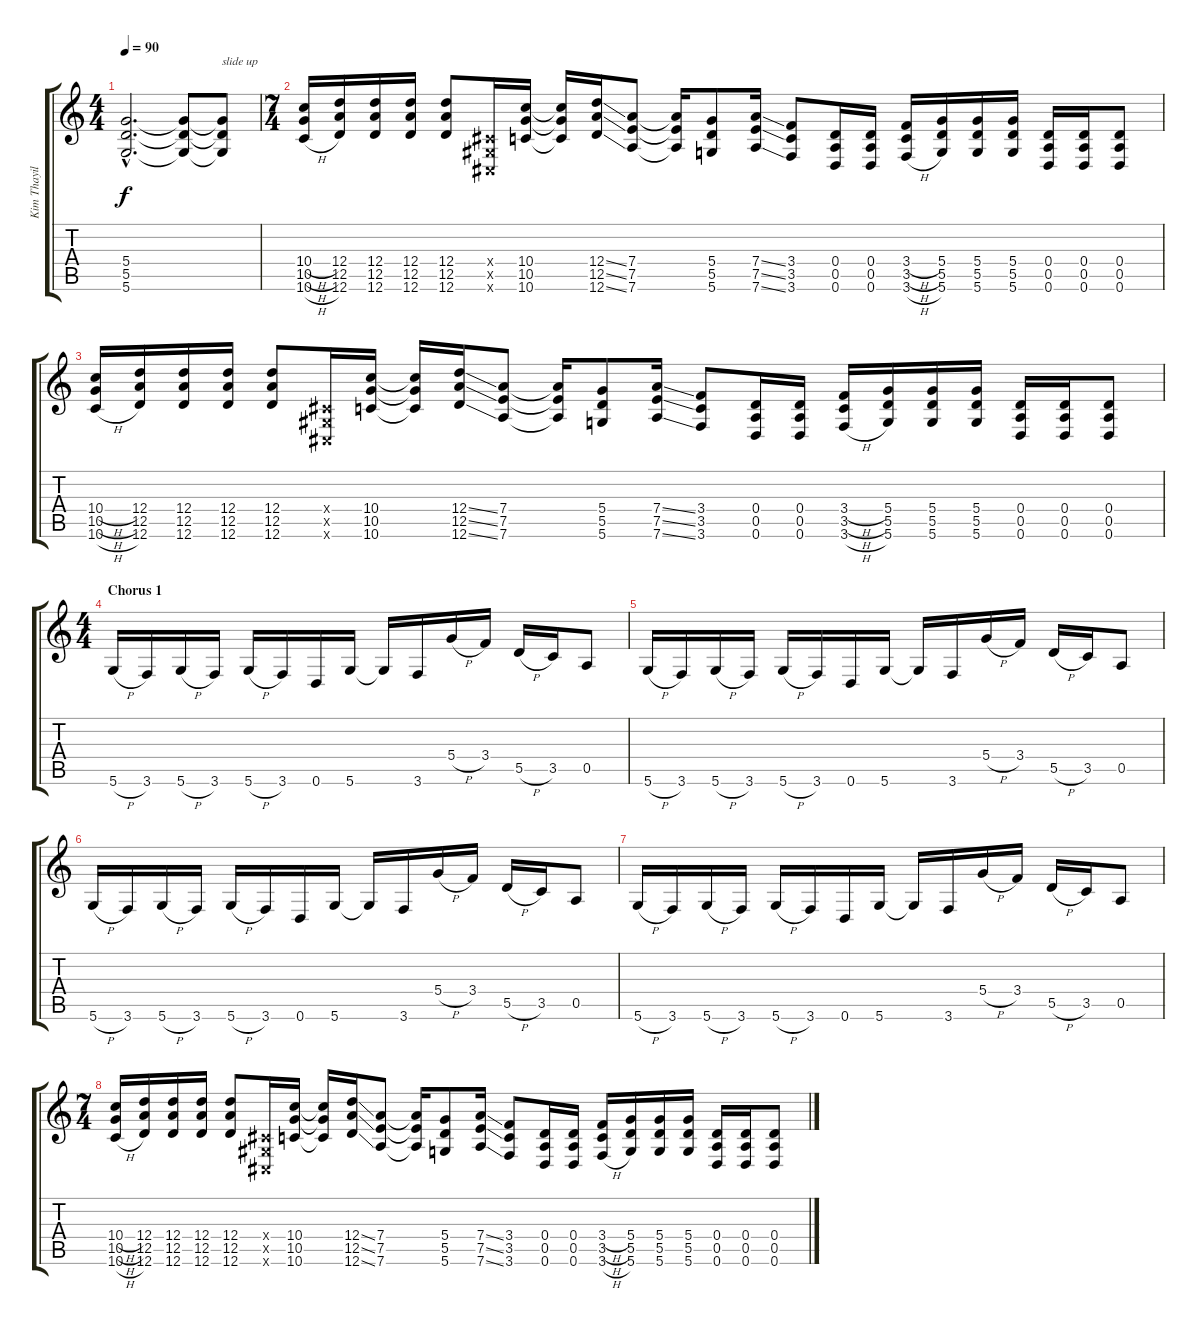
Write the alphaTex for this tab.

\track ("Kim Thayil" "Kim Thayil") {instrument overdrivenguitar}
\staff {score tabs}
\tuning (E4 B3 G3 D3 A2 D2) {hide}
\ts (4 4)
\tempo 90
\clef g2
\ks c
(5.4{hac t} 5.5{hac t} 5.6{hac t}).2{d dy f} (5.4{t} 5.5{t} 5.6{t}).8 (5.4{t} 5.5{t} 5.6{t}).8{txt "slide up"} |
\ts (7 4)
(10.4{h} 10.5{h} 10.6{h}).16 (12.4 12.5 12.6).16 (12.4 12.5 12.6).16 (12.4 12.5 12.6).16 (12.4 12.5 12.6).8 (-1.4{x} -1.5{x} -1.6{x}).16 (10.4 10.5 10.6).16 (10.4{t} 10.5{t} 10.6{t}).16 (12.4{ss} 12.5{ss} 12.6{ss}).16 (7.4 7.5 7.6).8 (7.4{t} 7.5{t} 7.6{t}).16 (5.4 5.5 5.6).8 (7.4{ss} 7.5{ss} 7.6{ss}).16 (3.4 3.5 3.6).8 (0.4 0.5 0.6).16 (0.4 0.5 0.6).16 (3.4{h} 3.5{h} 3.6{h}).16 (5.4 5.5 5.6).16 (5.4 5.5 5.6).16 (5.4 5.5 5.6).16 (0.4 0.5 0.6).16 (0.4 0.5 0.6).16 (0.4 0.5 0.6).8 |
(10.4{h} 10.5{h} 10.6{h}).16 (12.4 12.5 12.6).16 (12.4 12.5 12.6).16 (12.4 12.5 12.6).16 (12.4 12.5 12.6).8 (-1.4{x} -1.5{x} -1.6{x}).16 (10.4 10.5 10.6).16 (10.4{t} 10.5{t} 10.6{t}).16 (12.4{ss} 12.5{ss} 12.6{ss}).16 (7.4 7.5 7.6).8 (7.4{t} 7.5{t} 7.6{t}).16 (5.4 5.5 5.6).8 (7.4{ss} 7.5{ss} 7.6{ss}).16 (3.4 3.5 3.6).8 (0.4 0.5 0.6).16 (0.4 0.5 0.6).16 (3.4{h} 3.5{h} 3.6{h}).16 (5.4 5.5 5.6).16 (5.4 5.5 5.6).16 (5.4 5.5 5.6).16 (0.4 0.5 0.6).16 (0.4 0.5 0.6).16 (0.4 0.5 0.6).8 |
\ts (4 4)
\section ("" "Chorus 1")
5.6{h}.16 3.6.16 5.6{h}.16 3.6.16 5.6{h}.16 3.6.16 0.6.16 5.6.16 5.6{t}.16 3.6.16 5.4{h}.16 3.4.16 5.5{h}.16 3.5.16 0.5.8 |
5.6{h}.16 3.6.16 5.6{h}.16 3.6.16 5.6{h}.16 3.6.16 0.6.16 5.6.16 5.6{t}.16 3.6.16 5.4{h}.16 3.4.16 5.5{h}.16 3.5.16 0.5.8 |
5.6{h}.16 3.6.16 5.6{h}.16 3.6.16 5.6{h}.16 3.6.16 0.6.16 5.6.16 5.6{t}.16 3.6.16 5.4{h}.16 3.4.16 5.5{h}.16 3.5.16 0.5.8 |
5.6{h}.16 3.6.16 5.6{h}.16 3.6.16 5.6{h}.16 3.6.16 0.6.16 5.6.16 5.6{t}.16 3.6.16 5.4{h}.16 3.4.16 5.5{h}.16 3.5.16 0.5.8 |
\ts (7 4)
(10.4{h} 10.5{h} 10.6{h}).16 (12.4 12.5 12.6).16 (12.4 12.5 12.6).16 (12.4 12.5 12.6).16 (12.4 12.5 12.6).8 (-1.4{x} -1.5{x} -1.6{x}).16 (10.4 10.5 10.6).16 (10.4{t} 10.5{t} 10.6{t}).16 (12.4{ss} 12.5{ss} 12.6{ss}).16 (7.4 7.5 7.6).8 (7.4{t} 7.5{t} 7.6{t}).16 (5.4 5.5 5.6).8 (7.4{ss} 7.5{ss} 7.6{ss}).16 (3.4 3.5 3.6).8 (0.4 0.5 0.6).16 (0.4 0.5 0.6).16 (3.4{h} 3.5{h} 3.6{h}).16 (5.4 5.5 5.6).16 (5.4 5.5 5.6).16 (5.4 5.5 5.6).16 (0.4 0.5 0.6).16 (0.4 0.5 0.6).16 (0.4 0.5 0.6).8
